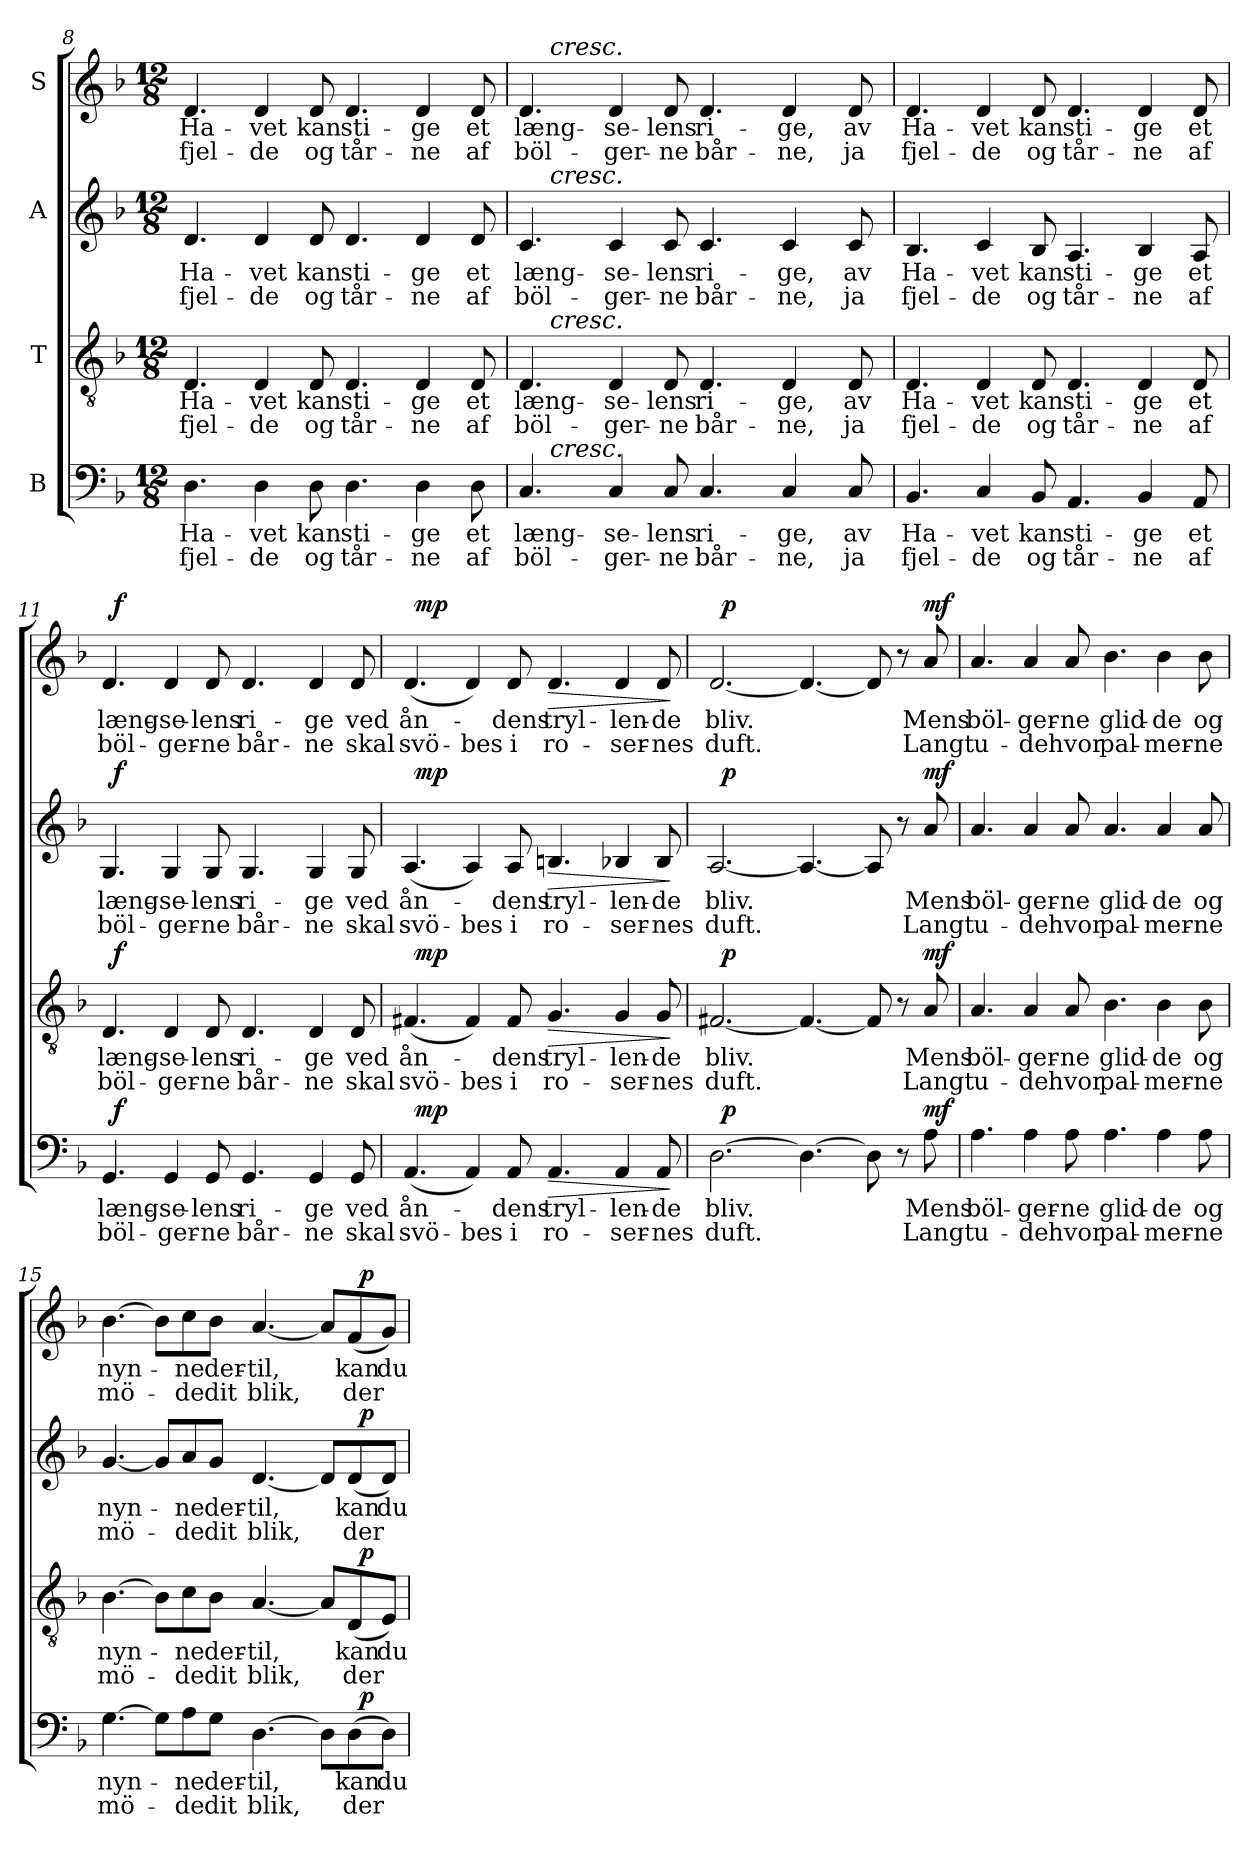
**kern	**text	**text	**dynam	**kern	**text	**text	**dynam	**kern	**text	**text	**dynam	**kern	**text	**text	**dynam
*part4	*part4	*part4	*part4	*part3	*part3	*part3	*part3	*part2	*part2	*part2	*part2	*part1	*part1	*part1	*part1
*staff4	*staff4	*staff4	*staff4	*staff3	*staff3	*staff3	*staff3	*staff2	*staff2	*staff2	*staff2	*staff1	*staff1	*staff1	*staff1
*I"B	*	*	*	*I"T	*	*	*	*I"A	*	*	*	*I"S	*	*	*
!!LO:LB:g=z
*clefF4	*	*	*	*clefGv2	*	*	*	*clefG2	*	*	*	*clefG2	*	*	*
*k[b-]	*	*	*	*k[b-]	*	*	*	*k[b-]	*	*	*	*k[b-]	*	*	*
*d:	*	*	*	*d:	*	*	*	*d:	*	*	*	*d:	*	*	*
*M12/8	*	*	*	*M12/8	*	*	*	*M12/8	*	*	*	*M12/8	*	*	*
=8	=8	=8	=8	=8	=8	=8	=8	=8	=8	=8	=8	=8	=8	=8	=8
!	!LO:LY:b	!LO:LY:b	!	!	!LO:LY:b	!LO:LY:b	!	!	!LO:LY:b	!LO:LY:b	!	!	!LO:LY:b	!LO:LY:b	!
4.D\	Ha-	fjel-	.	4.D/	Ha-	fjel-	.	4.d/	Ha-	fjel-	.	4.d/	Ha-	fjel-	.
!	!LO:LY:b	!LO:LY:b	!	!	!LO:LY:b	!LO:LY:b	!	!	!LO:LY:b	!LO:LY:b	!	!	!LO:LY:b	!LO:LY:b	!
4D\	-vet	-de	.	4D/	-vet	-de	.	4d/	-vet	-de	.	4d/	-vet	-de	.
!	!LO:LY:b	!LO:LY:b	!	!	!LO:LY:b	!LO:LY:b	!	!	!LO:LY:b	!LO:LY:b	!	!	!LO:LY:b	!LO:LY:b	!
8D\	kan	og	.	8D/	kan	og	.	8d/	kan	og	.	8d/	kan	og	.
!	!LO:LY:b	!LO:LY:b	!	!	!LO:LY:b	!LO:LY:b	!	!	!LO:LY:b	!LO:LY:b	!	!	!LO:LY:b	!LO:LY:b	!
4.D\	sti-	tår-	.	4.D/	sti-	tår-	.	4.d/	sti-	tår-	.	4.d/	sti-	tår-	.
!	!LO:LY:b	!LO:LY:b	!	!	!LO:LY:b	!LO:LY:b	!	!	!LO:LY:b	!LO:LY:b	!	!	!LO:LY:b	!LO:LY:b	!
4D\	-ge	-ne	.	4D/	-ge	-ne	.	4d/	-ge	-ne	.	4d/	-ge	-ne	.
!	!LO:LY:b	!LO:LY:b	!	!	!LO:LY:b	!LO:LY:b	!	!	!LO:LY:b	!LO:LY:b	!	!	!LO:LY:b	!LO:LY:b	!
8D\	et	af	.	8D/	et	af	.	8d/	et	af	.	8d/	et	af	.
=9	=9	=9	=9	=9	=9	=9	=9	=9	=9	=9	=9	=9	=9	=9	=9
!	!LO:LY:b	!LO:LY:b	!	!	!LO:LY:b	!LO:LY:b	!	!	!LO:LY:b	!LO:LY:b	!	!	!LO:LY:b	!LO:LY:b	!
*^	*	*	*	*^	*	*	*	*^	*	*	*	*^	*	*	*
4.C/	16.ryy	læng-	böl-	.	4.D/	16.ryy	læng-	böl-	.	4.c/	16.ryy	læng-	böl-	.	4.d/	16.ryy	læng-	böl-	.
!	!	!	!	!	!	!	!	!	!	!	!	!	!	!	!	!LO:TX:a:i:t=cresc.	!	!	!
!	!	!	!	!	!	!	!	!	!	!	!LO:TX:a:i:t=cresc.	!	!	!	!	!	!	!	!
!	!	!	!	!	!	!LO:TX:a:i:t=cresc.	!	!	!	!	!	!	!	!	!	!	!	!	!
!	!LO:TX:a:i:t=cresc.	!	!	!	!	!	!	!	!	!	!	!	!	!	!	!	!	!	!
.	1ryy	.	.	.	.	1ryy	.	.	.	.	1ryy	.	.	.	.	1ryy	.	.	.
!	!	!LO:LY:b	!LO:LY:b	!	!	!	!LO:LY:b	!LO:LY:b	!	!	!	!LO:LY:b	!LO:LY:b	!	!	!	!LO:LY:b	!LO:LY:b	!
4C/	.	-se-	-ger-	.	4D/	.	-se-	-ger-	.	4c/	.	-se-	-ger-	.	4d/	.	-se-	-ger-	.
!	!	!LO:LY:b	!LO:LY:b	!	!	!	!LO:LY:b	!LO:LY:b	!	!	!	!LO:LY:b	!LO:LY:b	!	!	!	!LO:LY:b	!LO:LY:b	!
8C/	.	-lens	-ne	.	8D/	.	-lens	-ne	.	8c/	.	-lens	-ne	.	8d/	.	-lens	-ne	.
!	!	!LO:LY:b	!LO:LY:b	!	!	!	!LO:LY:b	!LO:LY:b	!	!	!	!LO:LY:b	!LO:LY:b	!	!	!	!LO:LY:b	!LO:LY:b	!
4.C/	.	ri-	bår-	.	4.D/	.	ri-	bår-	.	4.c/	.	ri-	bår-	.	4.d/	.	ri-	bår-	.
.	4ryy	.	.	.	.	4ryy	.	.	.	.	4ryy	.	.	.	.	4ryy	.	.	.
!	!	!LO:LY:b	!LO:LY:b	!	!	!	!LO:LY:b	!LO:LY:b	!	!	!	!LO:LY:b	!LO:LY:b	!	!	!	!LO:LY:b	!LO:LY:b	!
4C/	.	-ge,	-ne,	.	4D/	.	-ge,	-ne,	.	4c/	.	-ge,	-ne,	.	4d/	.	-ge,	-ne,	.
.	8ryy	.	.	.	.	8ryy	.	.	.	.	8ryy	.	.	.	.	8ryy	.	.	.
!	!	!LO:LY:b	!LO:LY:b	!	!	!	!LO:LY:b	!LO:LY:b	!	!	!	!LO:LY:b	!LO:LY:b	!	!	!	!LO:LY:b	!LO:LY:b	!
8C/	.	av	ja	.	8D/	.	av	ja	.	8c/	.	av	ja	.	8d/	.	av	ja	.
.	32ryy	.	.	.	.	32ryy	.	.	.	.	32ryy	.	.	.	.	32ryy	.	.	.
=10	=10	=10	=10	=10	=10	=10	=10	=10	=10	=10	=10	=10	=10	=10	=10	=10	=10	=10	=10
!	!	!LO:LY:b	!LO:LY:b	!	!	!	!LO:LY:b	!LO:LY:b	!	!	!	!LO:LY:b	!LO:LY:b	!	!	!	!LO:LY:b	!LO:LY:b	!
*v	*v	*	*	*	*	*	*	*	*	*v	*v	*	*	*	*v	*v	*	*	*
*	*	*	*	*v	*v	*	*	*	*	*	*	*	*	*	*	*
4.BB-/	Ha-	fjel-	.	4.D/	Ha-	fjel-	.	4.B-/	Ha-	fjel-	.	4.d/	Ha-	fjel-	.
!	!LO:LY:b	!LO:LY:b	!	!	!LO:LY:b	!LO:LY:b	!	!	!LO:LY:b	!LO:LY:b	!	!	!LO:LY:b	!LO:LY:b	!
4C/	-vet	-de	.	4D/	-vet	-de	.	4c/	-vet	-de	.	4d/	-vet	-de	.
!	!LO:LY:b	!LO:LY:b	!	!	!LO:LY:b	!LO:LY:b	!	!	!LO:LY:b	!LO:LY:b	!	!	!LO:LY:b	!LO:LY:b	!
8BB-/	kan	og	.	8D/	kan	og	.	8B-/	kan	og	.	8d/	kan	og	.
!	!LO:LY:b	!LO:LY:b	!	!	!LO:LY:b	!LO:LY:b	!	!	!LO:LY:b	!LO:LY:b	!	!	!LO:LY:b	!LO:LY:b	!
4.AA/	sti-	tår-	.	4.D/	sti-	tår-	.	4.A/	sti-	tår-	.	4.d/	sti-	tår-	.
!	!LO:LY:b	!LO:LY:b	!	!	!LO:LY:b	!LO:LY:b	!	!	!LO:LY:b	!LO:LY:b	!	!	!LO:LY:b	!LO:LY:b	!
4BB-/	-ge	-ne	.	4D/	-ge	-ne	.	4B-/	-ge	-ne	.	4d/	-ge	-ne	.
!	!LO:LY:b	!LO:LY:b	!	!	!LO:LY:b	!LO:LY:b	!	!	!LO:LY:b	!LO:LY:b	!	!	!LO:LY:b	!LO:LY:b	!
8AA/	et	af	.	8D/	et	af	.	8A/	et	af	.	8d/	et	af	.
!!LO:PB:g=z
=11	=11	=11	=11	=11	=11	=11	=11	=11	=11	=11	=11	=11	=11	=11	=11
!	!LO:LY:b	!LO:LY:b	!	!	!LO:LY:b	!LO:LY:b	!	!	!LO:LY:b	!LO:LY:b	!	!	!LO:LY:b	!LO:LY:b	!
*^	*	*	*	*^	*	*	*	*^	*	*	*	*^	*	*	*
4.GG/	32ryy	læng-	böl-	.	4.D/	32ryy	læng-	böl-	.	4.G/	32ryy	læng-	böl-	.	4.d/	32ryy	læng-	böl-	.
!	!	!	!	!LO:DY:a	!	!	!	!	!LO:DY:a	!	!	!	!	!LO:DY:a	!	!	!	!	!LO:DY:a
.	1ryy	.	.	f	.	1ryy	.	.	f	.	1ryy	.	.	f	.	1ryy	.	.	f
!	!	!LO:LY:b	!LO:LY:b	!	!	!	!LO:LY:b	!LO:LY:b	!	!	!	!LO:LY:b	!LO:LY:b	!	!	!	!LO:LY:b	!LO:LY:b	!
4GG/	.	-se-	-ger-	.	4D/	.	-se-	-ger-	.	4G/	.	-se-	-ger-	.	4d/	.	-se-	-ger-	.
!	!	!LO:LY:b	!LO:LY:b	!	!	!	!LO:LY:b	!LO:LY:b	!	!	!	!LO:LY:b	!LO:LY:b	!	!	!	!LO:LY:b	!LO:LY:b	!
8GG/	.	-lens	-ne	.	8D/	.	-lens	-ne	.	8G/	.	-lens	-ne	.	8d/	.	-lens	-ne	.
!	!	!LO:LY:b	!LO:LY:b	!	!	!	!LO:LY:b	!LO:LY:b	!	!	!	!LO:LY:b	!LO:LY:b	!	!	!	!LO:LY:b	!LO:LY:b	!
4.GG/	.	ri-	bår-	.	4.D/	.	ri-	bår-	.	4.G/	.	ri-	bår-	.	4.d/	.	ri-	bår-	.
.	4...ryy	.	.	.	.	4...ryy	.	.	.	.	4...ryy	.	.	.	.	4...ryy	.	.	.
!	!	!LO:LY:b	!LO:LY:b	!	!	!	!LO:LY:b	!LO:LY:b	!	!	!	!LO:LY:b	!LO:LY:b	!	!	!	!LO:LY:b	!LO:LY:b	!
4GG/	.	-ge	-ne	.	4D/	.	-ge	-ne	.	4G/	.	-ge	-ne	.	4d/	.	-ge	-ne	.
!	!	!LO:LY:b	!LO:LY:b	!	!	!	!LO:LY:b	!LO:LY:b	!	!	!	!LO:LY:b	!LO:LY:b	!	!	!	!LO:LY:b	!LO:LY:b	!
8GG/	.	ved	skal	.	8D/	.	ved	skal	.	8G/	.	ved	skal	.	8d/	.	ved	skal	.
=12	=12	=12	=12	=12	=12	=12	=12	=12	=12	=12	=12	=12	=12	=12	=12	=12	=12	=12	=12
!	!	!LO:LY:b	!LO:LY:b	!	!	!	!LO:LY:b	!LO:LY:b	!	!	!	!LO:LY:b	!LO:LY:b	!	!	!	!LO:LY:b	!LO:LY:b	!
(<4.AA/	32ryy	ån-	svö-	.	(<4.F#X/	32ryy	ån-	svö-	.	(<4.A/	32ryy	ån-	svö-	.	(<4.d/	32ryy	ån-	svö-	.
!	!	!	!	!LO:DY:a	!	!	!	!	!LO:DY:a	!	!	!	!	!LO:DY:a	!	!	!	!	!LO:DY:a
.	1ryy	.	.	mp	.	1ryy	.	.	mp	.	1ryy	.	.	mp	.	1ryy	.	.	mp
!	!	!	!LO:LY:b	!	!	!	!	!LO:LY:b	!	!	!	!	!LO:LY:b	!	!	!	!	!LO:LY:b	!
4AA/)	.	.	-bes	.	4F#/)	.	.	-bes	.	4A/)	.	.	-bes	.	4d/)	.	.	-bes	.
!	!	!LO:LY:b	!LO:LY:b	!	!	!	!LO:LY:b	!LO:LY:b	!	!	!	!LO:LY:b	!LO:LY:b	!	!	!	!LO:LY:b	!LO:LY:b	!
8AA/	.	-dens	i	.	8F#/	.	-dens	i	.	8A/	.	-dens	i	.	8d/	.	-dens	i	.
!	!	!LO:LY:b	!LO:LY:b	!LO:HP:b	!	!	!LO:LY:b	!LO:LY:b	!LO:HP:b	!	!	!LO:LY:b	!LO:LY:b	!LO:HP:b	!	!	!LO:LY:b	!LO:LY:b	!LO:HP:b
4.AA/	.	tryl-	ro-	>	4.G/	.	tryl-	ro-	>	4.Bn/	.	tryl-	ro-	>	4.d/	.	tryl-	ro-	>
.	4...ryy	.	.	.	.	4...ryy	.	.	.	.	4...ryy	.	.	.	.	4...ryy	.	.	.
!	!	!LO:LY:b	!LO:LY:b	!	!	!	!LO:LY:b	!LO:LY:b	!	!	!	!LO:LY:b	!LO:LY:b	!	!	!	!LO:LY:b	!LO:LY:b	!
4AA/	.	-len-	-ser-	.	4G/	.	-len-	-ser-	.	4B-X/	.	-len-	-ser-	.	4d/	.	-len-	-ser-	.
!	!	!LO:LY:b	!LO:LY:b	!	!	!	!LO:LY:b	!LO:LY:b	!	!	!	!LO:LY:b	!LO:LY:b	!	!	!	!LO:LY:b	!LO:LY:b	!
8AA/	.	-de	-nes	.	8G/	.	-de	-nes	.	8B-/	.	-de	-nes	.	8d/	.	-de	-nes	.
.	.	.	.	]	.	.	.	.	]	.	.	.	.	]	.	.	.	.	]
=13	=13	=13	=13	=13	=13	=13	=13	=13	=13	=13	=13	=13	=13	=13	=13	=13	=13	=13	=13
!	!	!LO:LY:b	!LO:LY:b	!	!	!	!LO:LY:b	!LO:LY:b	!	!	!	!LO:LY:b	!LO:LY:b	!	!	!	!LO:LY:b	!LO:LY:b	!
[2.D\	32ryy	bliv.	duft.	.	[2.F#X/	32ryy	bliv.	duft.	.	[2.A/	32ryy	bliv.	duft.	.	[2.d/	32ryy	bliv.	duft.	.
!	!	!	!	!LO:DY:a	!	!	!	!	!LO:DY:a	!	!	!	!	!LO:DY:a	!	!	!	!	!LO:DY:a
.	1ryy	.	.	p	.	1ryy	.	.	p	.	1ryy	.	.	p	.	1ryy	.	.	p
4.D\_	.	.	.	.	4.F#/_	.	.	.	.	4.A/_	.	.	.	.	4.d/_	.	.	.	.
.	4...ryy	.	.	.	.	4...ryy	.	.	.	.	4...ryy	.	.	.	.	4...ryy	.	.	.
8D\]	.	.	.	.	8F#/]	.	.	.	.	8A/]	.	.	.	.	8d/]	.	.	.	.
8r	.	.	.	.	8r	.	.	.	.	8r	.	.	.	.	8r	.	.	.	.
!	!	!LO:LY:b	!LO:LY:b	!LO:DY:a	!	!	!LO:LY:b	!LO:LY:b	!LO:DY:a	!	!	!LO:LY:b	!LO:LY:b	!LO:DY:a	!	!	!LO:LY:b	!LO:LY:b	!LO:DY:a
8A\	.	Mens	Langt	mf	8A/	.	Mens	Langt	mf	8a/	.	Mens	Langt	mf	8a/	.	Mens	Langt	mf
!!LO:LB:g=z
=14	=14	=14	=14	=14	=14	=14	=14	=14	=14	=14	=14	=14	=14	=14	=14	=14	=14	=14	=14
!	!	!LO:LY:b	!LO:LY:b	!	!	!	!LO:LY:b	!LO:LY:b	!	!	!	!LO:LY:b	!LO:LY:b	!	!	!	!LO:LY:b	!LO:LY:b	!
*v	*v	*	*	*	*	*	*	*	*	*v	*v	*	*	*	*v	*v	*	*	*
*	*	*	*	*v	*v	*	*	*	*	*	*	*	*	*	*	*
4.A\	böl-	u-	.	4.A/	böl-	u-	.	4.a/	böl-	u-	.	4.a/	böl-	u-	.
!	!LO:LY:b	!LO:LY:b	!	!	!LO:LY:b	!LO:LY:b	!	!	!LO:LY:b	!LO:LY:b	!	!	!LO:LY:b	!LO:LY:b	!
4A\	-ger-	-de	.	4A/	-ger-	-de	.	4a/	-ger-	-de	.	4a/	-ger-	-de	.
!	!LO:LY:b	!LO:LY:b	!	!	!LO:LY:b	!LO:LY:b	!	!	!LO:LY:b	!LO:LY:b	!	!	!LO:LY:b	!LO:LY:b	!
8A\	-ne	hvor	.	8A/	-ne	hvor	.	8a/	-ne	hvor	.	8a/	-ne	hvor	.
!	!LO:LY:b	!LO:LY:b	!	!	!LO:LY:b	!LO:LY:b	!	!	!LO:LY:b	!LO:LY:b	!	!	!LO:LY:b	!LO:LY:b	!
4.A\	glid-	pal-	.	4.B-\	glid-	pal-	.	4.a/	glid-	pal-	.	4.b-\	glid-	pal-	.
!	!LO:LY:b	!LO:LY:b	!	!	!LO:LY:b	!LO:LY:b	!	!	!LO:LY:b	!LO:LY:b	!	!	!LO:LY:b	!LO:LY:b	!
4A\	-de	-mer-	.	4B-\	-de	-mer-	.	4a/	-de	-mer-	.	4b-\	-de	-mer-	.
!	!LO:LY:b	!LO:LY:b	!	!	!LO:LY:b	!LO:LY:b	!	!	!LO:LY:b	!LO:LY:b	!	!	!LO:LY:b	!LO:LY:b	!
8A\	og	-ne	.	8B-\	og	-ne	.	8a/	og	-ne	.	8b-\	og	-ne	.
=15	=15	=15	=15	=15	=15	=15	=15	=15	=15	=15	=15	=15	=15	=15	=15
!	!LO:LY:b	!LO:LY:b	!	!	!LO:LY:b	!LO:LY:b	!	!	!LO:LY:b	!LO:LY:b	!	!	!LO:LY:b	!LO:LY:b	!
*^	*	*	*	*^	*	*	*	*^	*	*	*	*^	*	*	*
[4.G\	1ryy	nyn-	mö-	.	[4.B-\	1ryy	nyn-	mö-	.	[4.g/	1ryy	nyn-	mö-	.	[4.b-\	1ryy	nyn-	mö-	.
8G\L]	.	.	.	.	8B-\L]	.	.	.	.	8g/L]	.	.	.	.	8b-\L]	.	.	.	.
!	!	!LO:LY:b	!LO:LY:b	!	!	!	!LO:LY:b	!LO:LY:b	!	!	!	!LO:LY:b	!LO:LY:b	!	!	!	!LO:LY:b	!LO:LY:b	!
8A\	.	-ne	-de	.	8c\	.	-ne	-de	.	8a/	.	-ne	-de	.	8cc\	.	-ne	-de	.
!	!	!LO:LY:b	!LO:LY:b	!	!	!	!LO:LY:b	!LO:LY:b	!	!	!	!LO:LY:b	!LO:LY:b	!	!	!	!LO:LY:b	!LO:LY:b	!
8G\J	.	der-	dit	.	8B-\J	.	der-	dit	.	8g/J	.	der-	dit	.	8b-\J	.	der-	dit	.
!	!	!LO:LY:b	!LO:LY:b	!	!	!	!LO:LY:b	!LO:LY:b	!	!	!	!LO:LY:b	!LO:LY:b	!	!	!	!LO:LY:b	!LO:LY:b	!
[4.D\	.	-til,	blik,	.	[4.A/	.	-til,	blik,	.	[4.d/	.	-til,	blik,	.	[4.a/	.	-til,	blik,	.
.	4ryy	.	.	.	.	4ryy	.	.	.	.	4ryy	.	.	.	.	4ryy	.	.	.
8D\L]	.	.	.	.	8A/L]	.	.	.	.	8d/L]	.	.	.	.	8a/L]	.	.	.	.
!	!	!LO:LY:b	!LO:LY:b	!	!	!	!LO:LY:b	!LO:LY:b	!	!	!	!LO:LY:b	!LO:LY:b	!	!	!	!LO:LY:b	!LO:LY:b	!
(>8D\	32ryy	kan	der	.	(<8D/	32ryy	kan	der	.	(<8d/	32ryy	kan	der	.	(<8f/	32ryy	kan	der	.
!	!	!	!	!LO:DY:a	!	!	!	!	!LO:DY:a	!	!	!	!	!LO:DY:a	!	!	!	!	!LO:DY:a
.	8..ryy	.	.	p	.	8..ryy	.	.	p	.	8..ryy	.	.	p	.	8..ryy	.	.	p
!	!	!LO:LY:b	!	!	!	!	!LO:LY:b	!	!	!	!	!LO:LY:b	!	!	!	!	!LO:LY:b	!	!
8D\J)	.	du	.	.	8E/J)	.	du	.	.	8d/J)	.	du	.	.	8g/J)	.	du	.	.
*v	*v	*	*	*	*	*	*	*	*	*v	*v	*	*	*	*v	*v	*	*	*
*	*	*	*	*v	*v	*	*	*	*	*	*	*	*	*	*	*
=	=	=	=	=	=	=	=	=	=	=	=	=	=	=	=
*-	*-	*-	*-	*-	*-	*-	*-	*-	*-	*-	*-	*-	*-	*-	*-
